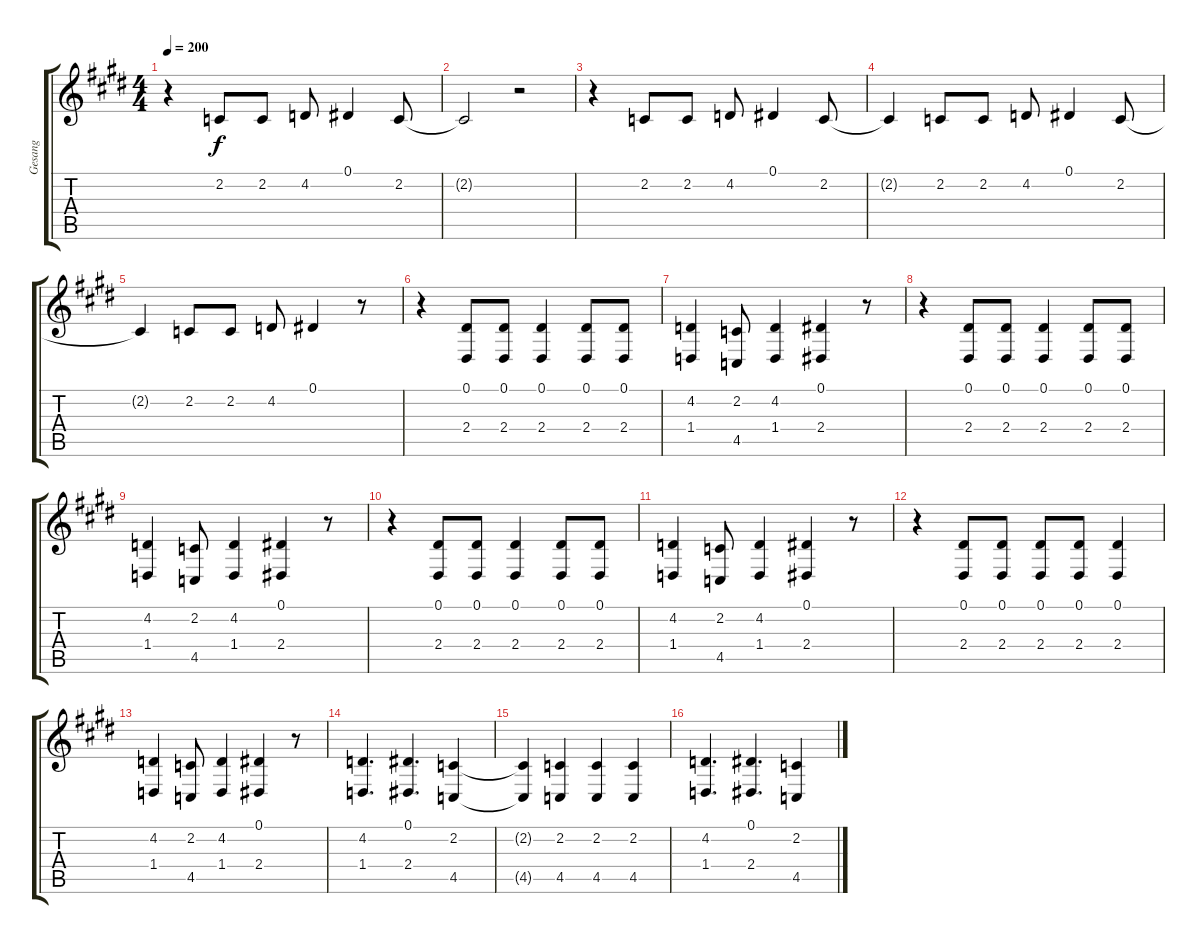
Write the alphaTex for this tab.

\track ("Gesang" "Gesang") {instrument oboe}
\staff {score tabs}
\tuning (Eb4 Bb3 Gb3 Db3 Ab2 Eb2) {hide}
\ts (4 4)
\tempo 200
\clef g2
\ks e
r.4{dy f} 2.2.8 2.2.8 4.2.8 0.1.4 2.2.8 |
2.2{t}.2 r.2 |
r.4 2.2.8 2.2.8 4.2.8 0.1.4 2.2.8 |
2.2{t}.4 2.2.8 2.2.8 4.2.8 0.1.4 2.2.8 |
2.2{t}.4 2.2.8 2.2.8 4.2.8 0.1.4 r.8 |
r.4 (0.1 2.4).8 (0.1 2.4).8 (0.1 2.4).4 (0.1 2.4).8 (0.1 2.4).8 |
(4.2 1.4).4 (2.2 4.5).8 (4.2 1.4).4 (0.1 2.4).4 r.8 |
r.4 (0.1 2.4).8 (0.1 2.4).8 (0.1 2.4).4 (0.1 2.4).8 (0.1 2.4).8 |
(4.2 1.4).4 (2.2 4.5).8 (4.2 1.4).4 (0.1 2.4).4 r.8 |
r.4 (0.1 2.4).8 (0.1 2.4).8 (0.1 2.4).4 (0.1 2.4).8 (0.1 2.4).8 |
(4.2 1.4).4 (2.2 4.5).8 (4.2 1.4).4 (0.1 2.4).4 r.8 |
r.4 (0.1 2.4).8 (0.1 2.4).8 (0.1 2.4).8 (0.1 2.4).8 (0.1 2.4).4 |
(4.2 1.4).4 (2.2 4.5).8 (4.2 1.4).4 (0.1 2.4).4 r.8 |
(4.2 1.4).4{d} (0.1 2.4).4{d} (2.2 4.5).4 |
(2.2{t} 4.5{t}).4 (2.2 4.5).4 (2.2 4.5).4 (2.2 4.5).4 |
(4.2 1.4).4{d} (0.1 2.4).4{d} (2.2 4.5).4
